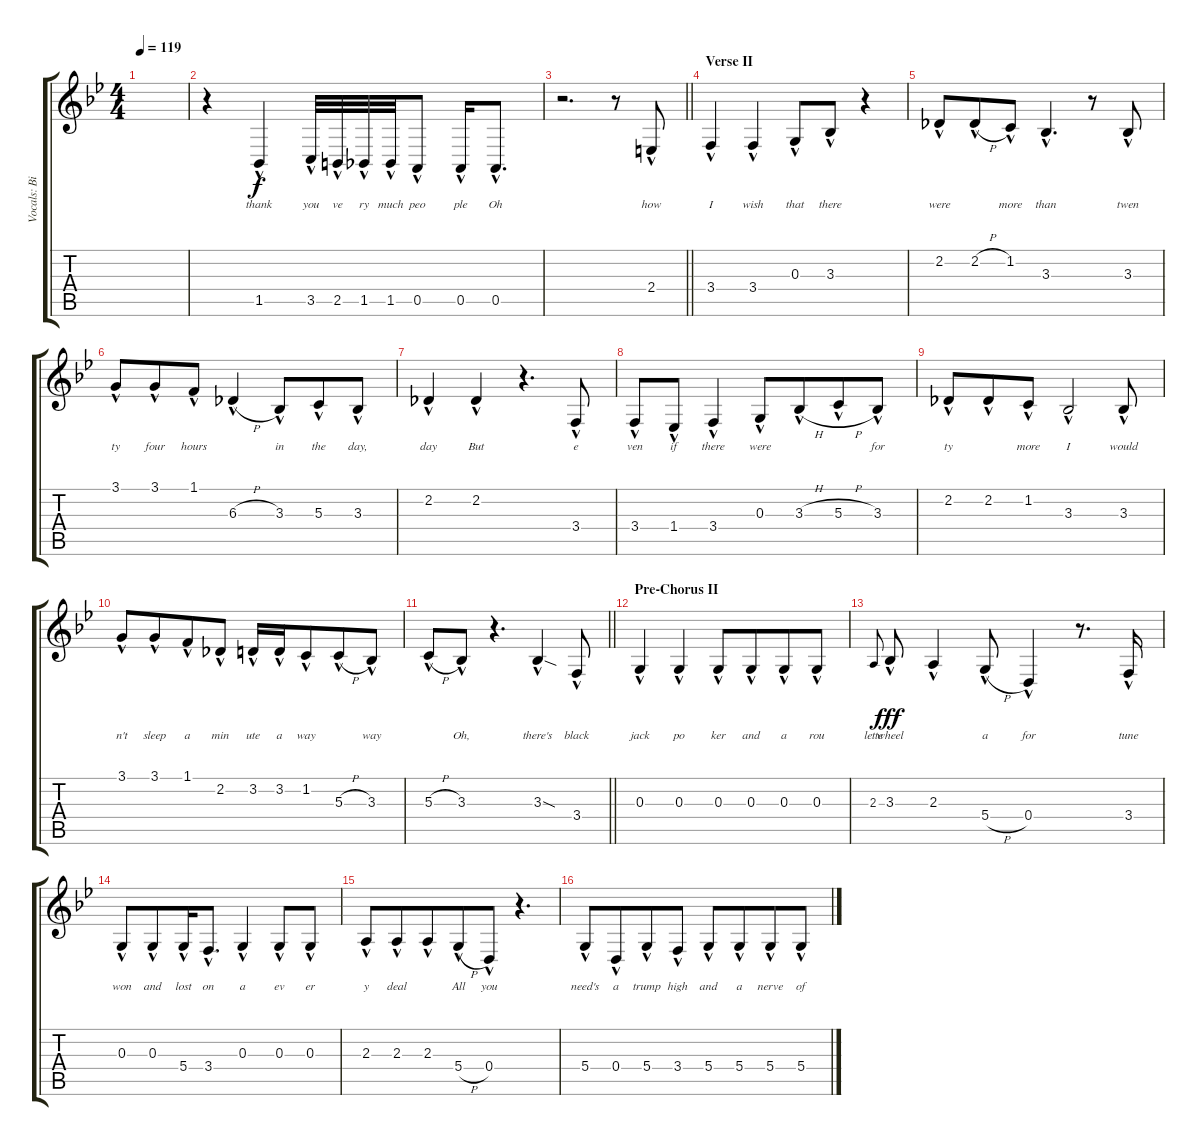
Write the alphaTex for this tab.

\track ("Vocals: Billy" "Vocals: Bi") {instrument lead2sawtooth}
\staff {score tabs}
\tuning (E4 B3 G3 D3 A2 E2) {hide}
\ts (4 4)
\tempo 119
\clef g2
\ks bb
|
r.4 1.5{hac}.4{lyrics (0 "thank") lyrics (1 "") lyrics (2 "") lyrics (3 "") lyrics (4 "")} 3.5{hac}.32{lyrics (0 "you") lyrics (1 "") lyrics (2 "") lyrics (3 "") lyrics (4 "")} 2.5{hac}.32{lyrics (0 "ve") lyrics (1 "") lyrics (2 "") lyrics (3 "") lyrics (4 "")} 1.5{hac}.32{lyrics (0 "ry") lyrics (1 "") lyrics (2 "") lyrics (3 "") lyrics (4 "")} 1.5{hac}.32{lyrics (0 "much") lyrics (1 "") lyrics (2 "") lyrics (3 "") lyrics (4 "")} 0.5{hac}.8{lyrics (0 "peo") lyrics (1 "") lyrics (2 "") lyrics (3 "") lyrics (4 "") beam split} 0.5{hac}.16{lyrics (0 "ple") lyrics (1 "") lyrics (2 "") lyrics (3 "") lyrics (4 "")} 0.5{hac}.8{d lyrics (0 "Oh") lyrics (1 "") lyrics (2 "") lyrics (3 "") lyrics (4 "")} |
\barLineRight lightlight
r.2{d} r.8 2.4{hac}.8{lyrics (0 "how") lyrics (1 "") lyrics (2 "") lyrics (3 "") lyrics (4 "")} |
\section ("" "Verse II")
3.4{hac}.4{lyrics (0 "I") lyrics (1 "") lyrics (2 "") lyrics (3 "") lyrics (4 "")} 3.4{hac}.4{lyrics (0 "wish") lyrics (1 "") lyrics (2 "") lyrics (3 "") lyrics (4 "")} 0.3{hac}.8{lyrics (0 "that") lyrics (1 "") lyrics (2 "") lyrics (3 "") lyrics (4 "")} 3.3{hac}.8{lyrics (0 "there") lyrics (1 "") lyrics (2 "") lyrics (3 "") lyrics (4 "")} r.4 |
2.2{hac}.8{lyrics (0 "were") lyrics (1 "") lyrics (2 "") lyrics (3 "") lyrics (4 "")} 2.2{h hac}.8{lyrics (0 "") lyrics (1 "") lyrics (2 "") lyrics (3 "") lyrics (4 "") beam merge} 1.2{hac}.8{lyrics (0 "more") lyrics (1 "") lyrics (2 "") lyrics (3 "") lyrics (4 "")} 3.3{hac}.4{d lyrics (0 "than") lyrics (1 "") lyrics (2 "") lyrics (3 "") lyrics (4 "")} r.8 3.3{hac}.8{lyrics (0 "twen") lyrics (1 "") lyrics (2 "") lyrics (3 "") lyrics (4 "")} |
3.1{hac}.8{lyrics (0 "ty") lyrics (1 "") lyrics (2 "") lyrics (3 "") lyrics (4 "")} 3.1{hac}.8{lyrics (0 "four") lyrics (1 "") lyrics (2 "") lyrics (3 "") lyrics (4 "") beam merge} 1.1{hac}.8{lyrics (0 "hours") lyrics (1 "") lyrics (2 "") lyrics (3 "") lyrics (4 "")} 6.3{h hac}.4{lyrics (0 "") lyrics (1 "") lyrics (2 "") lyrics (3 "") lyrics (4 "")} 3.3{hac}.8{lyrics (0 "in") lyrics (1 "") lyrics (2 "") lyrics (3 "") lyrics (4 "") beam merge} 5.3{hac}.8{lyrics (0 "the") lyrics (1 "") lyrics (2 "") lyrics (3 "") lyrics (4 "")} 3.3{hac}.8{lyrics (0 "day,") lyrics (1 "") lyrics (2 "") lyrics (3 "") lyrics (4 "")} |
2.2{hac}.4{lyrics (0 "day") lyrics (1 "") lyrics (2 "") lyrics (3 "") lyrics (4 "")} 2.2{hac}.4{lyrics (0 "But") lyrics (1 "") lyrics (2 "") lyrics (3 "") lyrics (4 "")} r.4{d} 3.4{hac}.8{lyrics (0 "e") lyrics (1 "") lyrics (2 "") lyrics (3 "") lyrics (4 "")} |
3.4{hac}.8{lyrics (0 "ven") lyrics (1 "") lyrics (2 "") lyrics (3 "") lyrics (4 "")} 1.4{hac}.8{lyrics (0 "if") lyrics (1 "") lyrics (2 "") lyrics (3 "") lyrics (4 "")} 3.4{hac}.4{lyrics (0 "there") lyrics (1 "") lyrics (2 "") lyrics (3 "") lyrics (4 "")} 0.3{hac}.8{lyrics (0 "were") lyrics (1 "") lyrics (2 "") lyrics (3 "") lyrics (4 "")} 3.3{h hac}.8{lyrics (0 "") lyrics (1 "") lyrics (2 "") lyrics (3 "") lyrics (4 "") beam merge} 5.3{h hac}.8{lyrics (0 "") lyrics (1 "") lyrics (2 "") lyrics (3 "") lyrics (4 "")} 3.3{hac}.8{lyrics (0 "for") lyrics (1 "") lyrics (2 "") lyrics (3 "") lyrics (4 "")} |
2.2{hac}.8{lyrics (0 "ty") lyrics (1 "") lyrics (2 "") lyrics (3 "") lyrics (4 "")} 2.2{hac}.8{lyrics (0 "") lyrics (1 "") lyrics (2 "") lyrics (3 "") lyrics (4 "") beam merge} 1.2{hac}.8{lyrics (0 "more") lyrics (1 "") lyrics (2 "") lyrics (3 "") lyrics (4 "")} 3.3{hac}.2{lyrics (0 "I") lyrics (1 "") lyrics (2 "") lyrics (3 "") lyrics (4 "")} 3.3{hac}.8{lyrics (0 "would") lyrics (1 "") lyrics (2 "") lyrics (3 "") lyrics (4 "")} |
3.1{hac}.8{lyrics (0 "n't") lyrics (1 "") lyrics (2 "") lyrics (3 "") lyrics (4 "")} 3.1{hac}.8{lyrics (0 "sleep") lyrics (1 "") lyrics (2 "") lyrics (3 "") lyrics (4 "") beam merge} 1.1{hac}.8{lyrics (0 "a") lyrics (1 "") lyrics (2 "") lyrics (3 "") lyrics (4 "")} 2.2{hac}.8{lyrics (0 "min") lyrics (1 "") lyrics (2 "") lyrics (3 "") lyrics (4 "") beam split} 3.2{hac}.16{lyrics (0 "ute") lyrics (1 "") lyrics (2 "") lyrics (3 "") lyrics (4 "")} 3.2{hac}.16{lyrics (0 "a") lyrics (1 "") lyrics (2 "") lyrics (3 "") lyrics (4 "")} 1.2{hac}.8{lyrics (0 "way") lyrics (1 "") lyrics (2 "") lyrics (3 "") lyrics (4 "") beam merge} 5.3{h hac}.8{lyrics (0 "") lyrics (1 "") lyrics (2 "") lyrics (3 "") lyrics (4 "")} 3.3{hac}.8{lyrics (0 "way") lyrics (1 "") lyrics (2 "") lyrics (3 "") lyrics (4 "")} |
\barLineRight lightlight
5.3{h hac}.8{lyrics (0 "") lyrics (1 "") lyrics (2 "") lyrics (3 "") lyrics (4 "")} 3.3{hac}.8{lyrics (0 "Oh,") lyrics (1 "") lyrics (2 "") lyrics (3 "") lyrics (4 "")} r.4{d} 3.3{sod hac}.4{lyrics (0 "there's") lyrics (1 "") lyrics (2 "") lyrics (3 "") lyrics (4 "")} 3.4{hac}.8{lyrics (0 "black") lyrics (1 "") lyrics (2 "") lyrics (3 "") lyrics (4 "")} |
\section ("" "Pre-Chorus II")
0.3{hac}.4{lyrics (0 "jack") lyrics (1 "") lyrics (2 "") lyrics (3 "") lyrics (4 "")} 0.3{hac}.4{lyrics (0 "po") lyrics (1 "") lyrics (2 "") lyrics (3 "") lyrics (4 "")} 0.3{hac}.8{lyrics (0 "ker") lyrics (1 "") lyrics (2 "") lyrics (3 "") lyrics (4 "")} 0.3{hac}.8{lyrics (0 "and") lyrics (1 "") lyrics (2 "") lyrics (3 "") lyrics (4 "") beam merge} 0.3{hac}.8{lyrics (0 "a") lyrics (1 "") lyrics (2 "") lyrics (3 "") lyrics (4 "")} 0.3{hac}.8{lyrics (0 "rou") lyrics (1 "") lyrics (2 "") lyrics (3 "") lyrics (4 "")} |
2.3.8{lyrics (0 "lette") lyrics (1 "") lyrics (2 "") lyrics (3 "") lyrics (4 "") gr onbeat dy f} 3.3{hac}.8{lyrics (0 "wheel") lyrics (1 "") lyrics (2 "") lyrics (3 "") lyrics (4 "") dy fff} 2.3{hac}.4{lyrics (0 "") lyrics (1 "") lyrics (2 "") lyrics (3 "") lyrics (4 "")} 5.4{h hac}.8{lyrics (0 "a") lyrics (1 "") lyrics (2 "") lyrics (3 "") lyrics (4 "")} 0.4{hac}.4{lyrics (0 "for") lyrics (1 "") lyrics (2 "") lyrics (3 "") lyrics (4 "")} r.8{d} 3.4{hac}.16{lyrics (0 "tune") lyrics (1 "") lyrics (2 "") lyrics (3 "") lyrics (4 "")} |
0.3{hac}.8{lyrics (0 "won") lyrics (1 "") lyrics (2 "") lyrics (3 "") lyrics (4 "")} 0.3{hac}.8{lyrics (0 "and") lyrics (1 "") lyrics (2 "") lyrics (3 "") lyrics (4 "") beam merge} 5.4{hac}.16{lyrics (0 "lost") lyrics (1 "") lyrics (2 "") lyrics (3 "") lyrics (4 "")} 3.4{hac}.8{d lyrics (0 "on") lyrics (1 "") lyrics (2 "") lyrics (3 "") lyrics (4 "")} 0.3{hac}.4{lyrics (0 "a") lyrics (1 "") lyrics (2 "") lyrics (3 "") lyrics (4 "")} 0.3{hac}.8{lyrics (0 "ev") lyrics (1 "") lyrics (2 "") lyrics (3 "") lyrics (4 "")} 0.3{hac}.8{lyrics (0 "er") lyrics (1 "") lyrics (2 "") lyrics (3 "") lyrics (4 "")} |
2.3{hac}.8{lyrics (0 "y") lyrics (1 "") lyrics (2 "") lyrics (3 "") lyrics (4 "")} 2.3{hac}.8{lyrics (0 "deal") lyrics (1 "") lyrics (2 "") lyrics (3 "") lyrics (4 "") beam merge} 2.3{hac}.8{lyrics (0 "") lyrics (1 "") lyrics (2 "") lyrics (3 "") lyrics (4 "")} 5.4{h hac}.8{lyrics (0 "All") lyrics (1 "") lyrics (2 "") lyrics (3 "") lyrics (4 "") beam merge} 0.4{hac}.8{lyrics (0 "you") lyrics (1 "") lyrics (2 "") lyrics (3 "") lyrics (4 "")} r.4{d} |
5.4{hac}.8{lyrics (0 "need's") lyrics (1 "") lyrics (2 "") lyrics (3 "") lyrics (4 "")} 0.4{hac}.8{lyrics (0 "a") lyrics (1 "") lyrics (2 "") lyrics (3 "") lyrics (4 "") beam merge} 5.4{hac}.8{lyrics (0 "trump") lyrics (1 "") lyrics (2 "") lyrics (3 "") lyrics (4 "")} 3.4{hac}.8{lyrics (0 "high") lyrics (1 "") lyrics (2 "") lyrics (3 "") lyrics (4 "") beam split} 5.4{hac}.8{lyrics (0 "and") lyrics (1 "") lyrics (2 "") lyrics (3 "") lyrics (4 "")} 5.4{hac}.8{lyrics (0 "a") lyrics (1 "") lyrics (2 "") lyrics (3 "") lyrics (4 "") beam merge} 5.4{hac}.8{lyrics (0 "nerve") lyrics (1 "") lyrics (2 "") lyrics (3 "") lyrics (4 "")} 5.4{hac}.8{lyrics (0 "of") lyrics (1 "") lyrics (2 "") lyrics (3 "") lyrics (4 "")}
